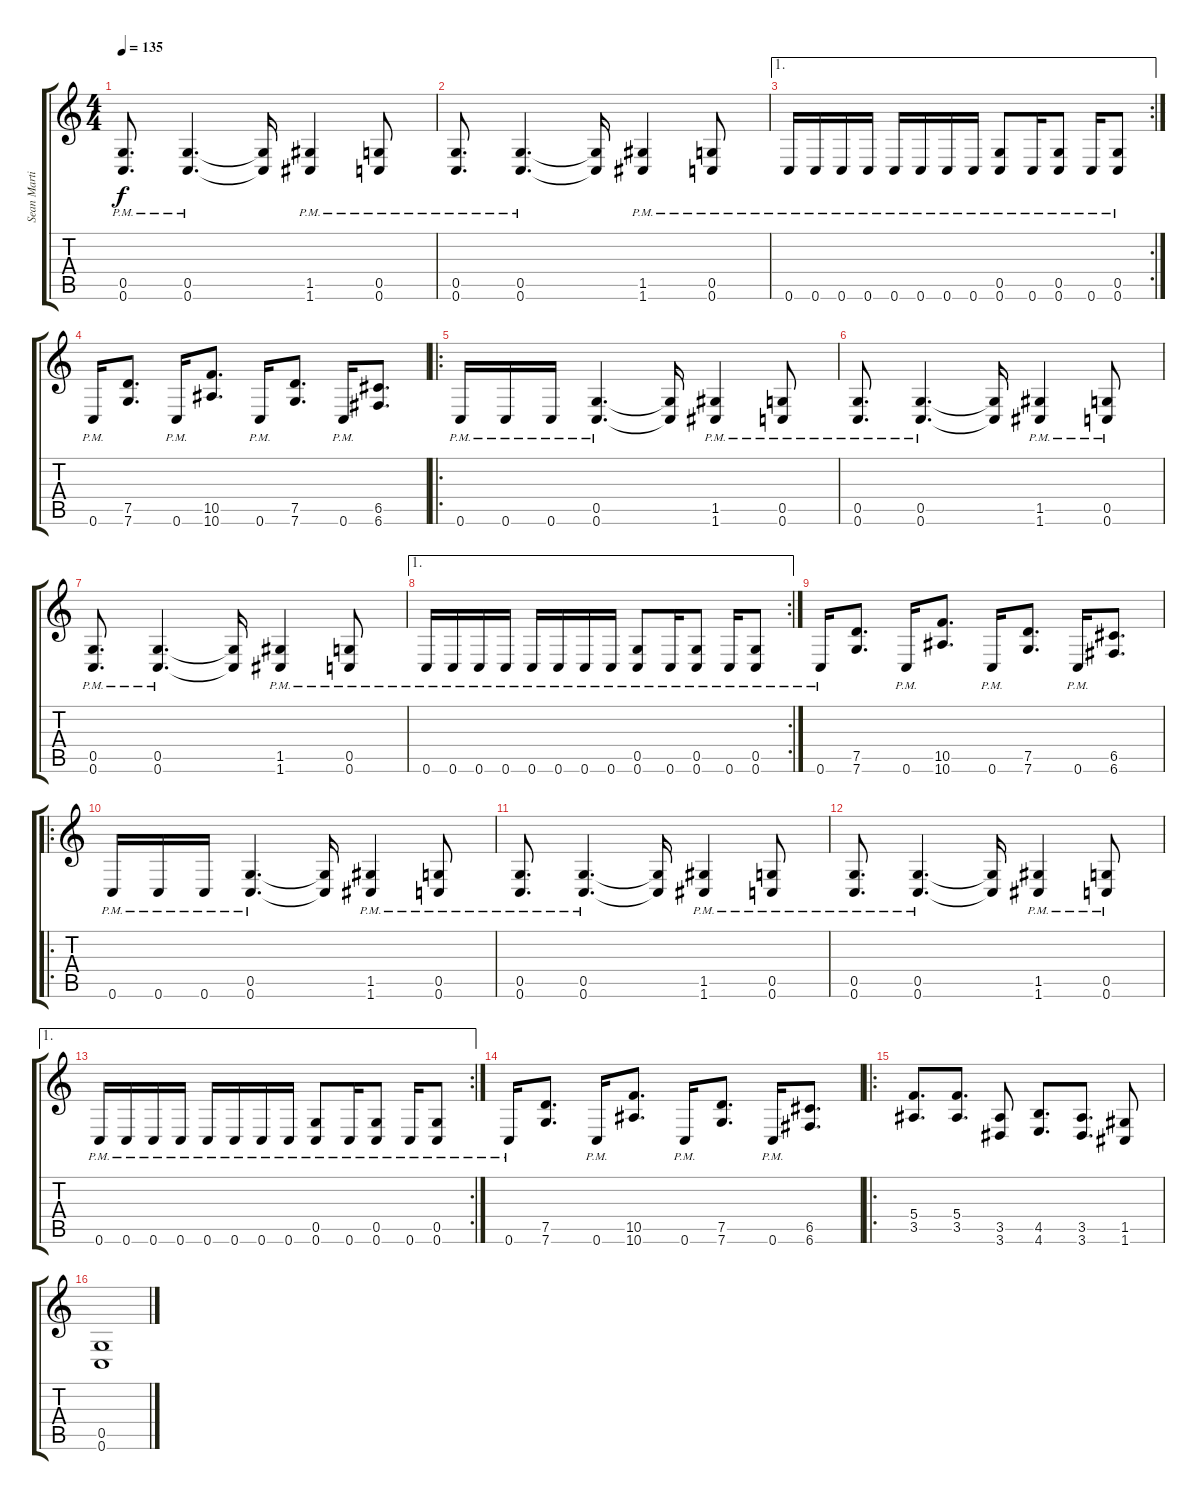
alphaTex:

\track ("Sean Martin 2" "Sean Marti") {instrument distortionguitar}
\staff {score tabs}
\tuning (D4 A3 F3 C3 G2 C2) {hide}
\ts (4 4)
\tempo 135
\clef g2
\ks c
(0.5{pm} 0.6{pm}).8{d dy f} (0.5{pm} 0.6{pm}).4{d} (0.5{t} 0.6{t}).16 (1.5{pm} 1.6{pm}).4 (0.5{pm} 0.6{pm}).8 |
(0.5{pm} 0.6{pm}).8{d} (0.5{pm} 0.6{pm}).4{d} (0.5{t} 0.6{t}).16 (1.5{pm} 1.6{pm}).4 (0.5{pm} 0.6{pm}).8 |
\ae 1
\rc 2
0.6{pm}.16 0.6{pm}.16 0.6{pm}.16 0.6{pm}.16 0.6{pm}.16 0.6{pm}.16 0.6{pm}.16 0.6{pm}.16 (0.5{pm} 0.6{pm}).8 0.6{pm}.16 (0.5{pm} 0.6{pm}).8 0.6{pm}.16 (0.5{pm} 0.6{pm}).8 |
0.6{pm}.16 (7.5 7.6).8{d} 0.6{pm}.16 (10.5 10.6).8{d} 0.6{pm}.16 (7.5 7.6).8{d} 0.6{pm}.16 (6.5 6.6).8{d} |
\ro
0.6{pm}.16 0.6{pm}.16 0.6{pm}.16 (0.5{pm} 0.6{pm}).4{d} (0.5{t} 0.6{t}).16 (1.5{pm} 1.6{pm}).4 (0.5{pm} 0.6{pm}).8 |
(0.5{pm} 0.6{pm}).8{d} (0.5{pm} 0.6{pm}).4{d} (0.5{t} 0.6{t}).16 (1.5{pm} 1.6{pm}).4 (0.5{pm} 0.6{pm}).8 |
(0.5{pm} 0.6{pm}).8{d} (0.5{pm} 0.6{pm}).4{d} (0.5{t} 0.6{t}).16 (1.5{pm} 1.6{pm}).4 (0.5{pm} 0.6{pm}).8 |
\ae 1
\rc 2
0.6{pm}.16 0.6{pm}.16 0.6{pm}.16 0.6{pm}.16 0.6{pm}.16 0.6{pm}.16 0.6{pm}.16 0.6{pm}.16 (0.5{pm} 0.6{pm}).8 0.6{pm}.16 (0.5{pm} 0.6{pm}).8 0.6{pm}.16 (0.5{pm} 0.6{pm}).8 |
0.6{pm}.16 (7.5 7.6).8{d} 0.6{pm}.16 (10.5 10.6).8{d} 0.6{pm}.16 (7.5 7.6).8{d} 0.6{pm}.16 (6.5 6.6).8{d} |
\ro
0.6{pm}.16 0.6{pm}.16 0.6{pm}.16 (0.5{pm} 0.6{pm}).4{d} (0.5{t} 0.6{t}).16 (1.5{pm} 1.6{pm}).4 (0.5{pm} 0.6{pm}).8 |
(0.5{pm} 0.6{pm}).8{d} (0.5{pm} 0.6{pm}).4{d} (0.5{t} 0.6{t}).16 (1.5{pm} 1.6{pm}).4 (0.5{pm} 0.6{pm}).8 |
(0.5{pm} 0.6{pm}).8{d} (0.5{pm} 0.6{pm}).4{d} (0.5{t} 0.6{t}).16 (1.5{pm} 1.6{pm}).4 (0.5{pm} 0.6{pm}).8 |
\ae 1
\rc 2
0.6{pm}.16 0.6{pm}.16 0.6{pm}.16 0.6{pm}.16 0.6{pm}.16 0.6{pm}.16 0.6{pm}.16 0.6{pm}.16 (0.5{pm} 0.6{pm}).8 0.6{pm}.16 (0.5{pm} 0.6{pm}).8 0.6{pm}.16 (0.5{pm} 0.6{pm}).8 |
0.6{pm}.16 (7.5 7.6).8{d} 0.6{pm}.16 (10.5 10.6).8{d} 0.6{pm}.16 (7.5 7.6).8{d} 0.6{pm}.16 (6.5 6.6).8{d} |
\ro
(5.4 3.5).8{d} (5.4 3.5).8{d} (3.5 3.6).8 (4.5 4.6).8{d} (3.5 3.6).8{d} (1.5 1.6).8 |
(0.5 0.6).1
